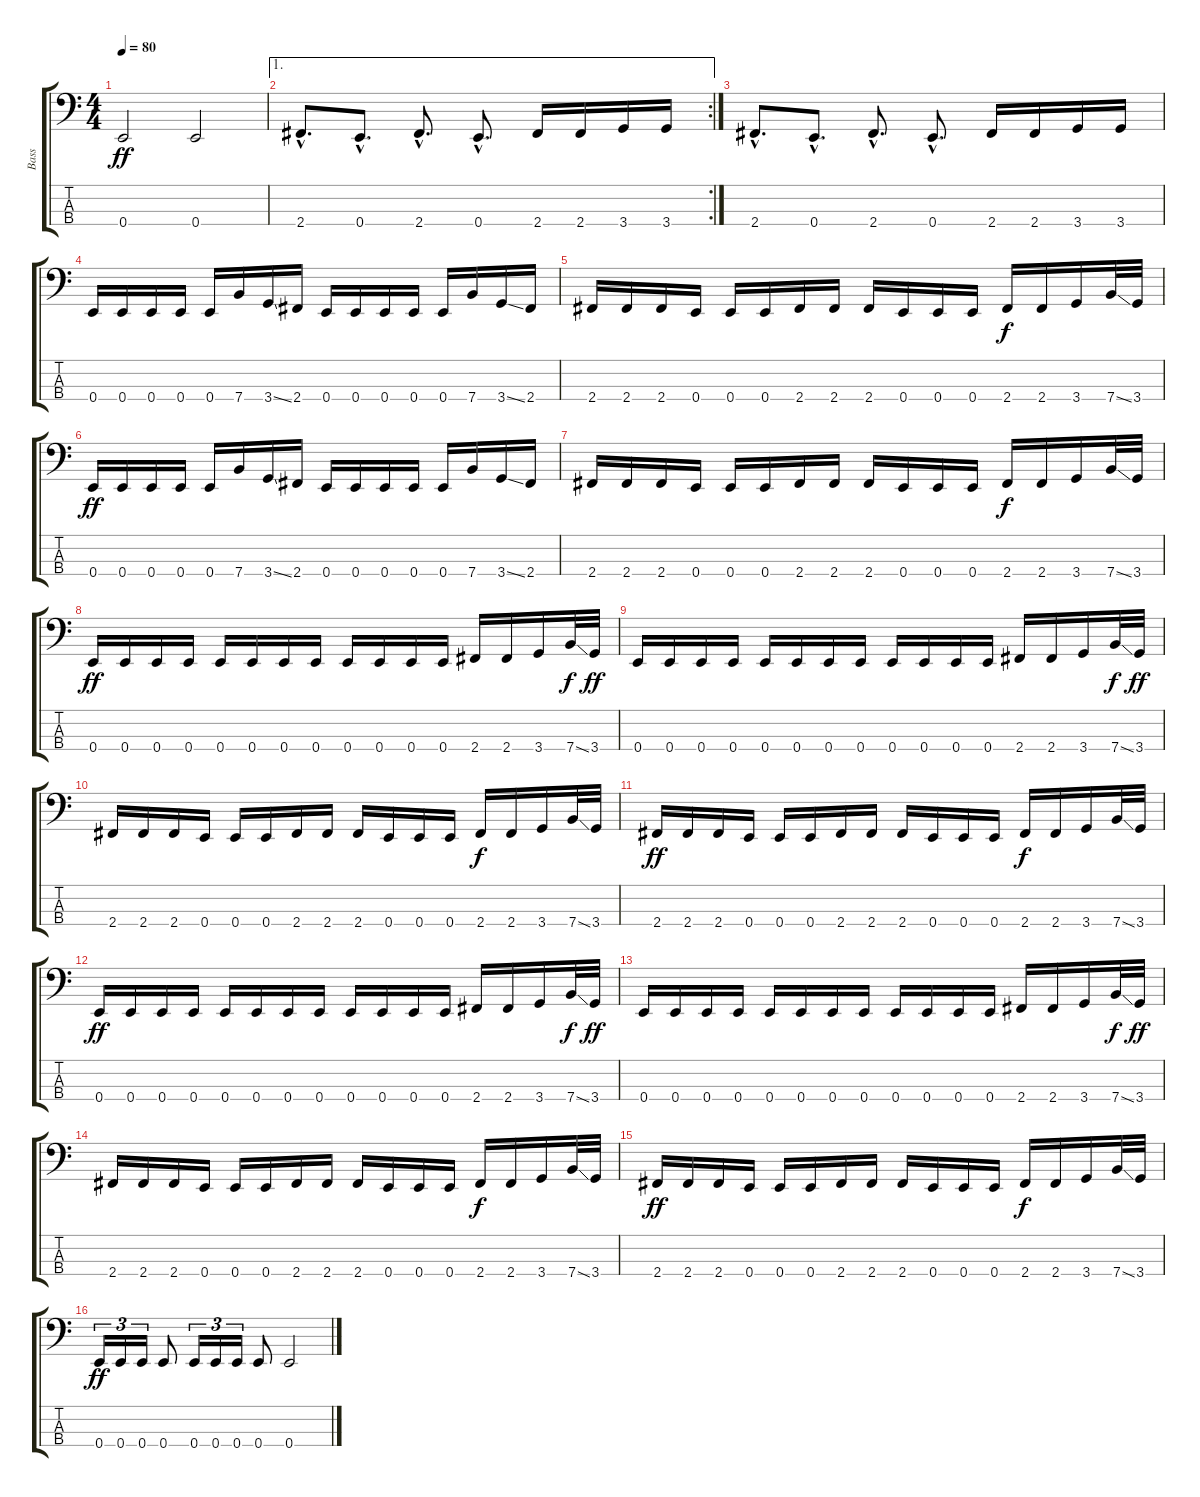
\track ("Bass" "Bass") {instrument electricbassfinger}
\staff {score tabs}
\tuning (G2 D2 A1 E1) {hide}
\ts (4 4)
\tempo 80
\clef f4
\ks c
0.4.2{dy ff} 0.4.2 |
\ae 1
\rc 2
2.4{hac}.8{d} 0.4{hac}.8{d} 2.4{hac}.8{d} 0.4{hac}.8{d} 2.4.16 2.4.16 3.4.16 3.4.16 |
2.4{hac}.8{d} 0.4{hac}.8{d} 2.4{hac}.8{d} 0.4{hac}.8{d} 2.4.16 2.4.16 3.4.16 3.4.16 |
0.4.16 0.4.16 0.4.16 0.4.16 0.4.16 7.4.16 3.4{ss}.16 2.4.16 0.4.16 0.4.16 0.4.16 0.4.16 0.4.16 7.4.16 3.4{ss}.16 2.4.16 |
2.4.16 2.4.16 2.4.16 0.4.16 0.4.16 0.4.16 2.4.16 2.4.16 2.4.16 0.4.16 0.4.16 0.4.16 2.4.16{dy f} 2.4.16 3.4.16 7.4{ss}.32 3.4.32 |
0.4.16{dy ff} 0.4.16 0.4.16 0.4.16 0.4.16 7.4.16 3.4{ss}.16 2.4.16 0.4.16 0.4.16 0.4.16 0.4.16 0.4.16 7.4.16 3.4{ss}.16 2.4.16 |
2.4.16 2.4.16 2.4.16 0.4.16 0.4.16 0.4.16 2.4.16 2.4.16 2.4.16 0.4.16 0.4.16 0.4.16 2.4.16{dy f} 2.4.16 3.4.16 7.4{ss}.32 3.4.32 |
0.4.16{dy ff} 0.4.16 0.4.16 0.4.16 0.4.16 0.4.16 0.4.16 0.4.16 0.4.16 0.4.16 0.4.16 0.4.16 2.4.16 2.4.16 3.4.16 7.4{ss}.32{dy f} 3.4.32{dy ff} |
0.4.16 0.4.16 0.4.16 0.4.16 0.4.16 0.4.16 0.4.16 0.4.16 0.4.16 0.4.16 0.4.16 0.4.16 2.4.16 2.4.16 3.4.16 7.4{ss}.32{dy f} 3.4.32{dy ff} |
2.4.16 2.4.16 2.4.16 0.4.16 0.4.16 0.4.16 2.4.16 2.4.16 2.4.16 0.4.16 0.4.16 0.4.16 2.4.16{dy f} 2.4.16 3.4.16 7.4{ss}.32 3.4.32 |
2.4.16{dy ff} 2.4.16 2.4.16 0.4.16 0.4.16 0.4.16 2.4.16 2.4.16 2.4.16 0.4.16 0.4.16 0.4.16 2.4.16{dy f} 2.4.16 3.4.16 7.4{ss}.32 3.4.32 |
0.4.16{dy ff} 0.4.16 0.4.16 0.4.16 0.4.16 0.4.16 0.4.16 0.4.16 0.4.16 0.4.16 0.4.16 0.4.16 2.4.16 2.4.16 3.4.16 7.4{ss}.32{dy f} 3.4.32{dy ff} |
0.4.16 0.4.16 0.4.16 0.4.16 0.4.16 0.4.16 0.4.16 0.4.16 0.4.16 0.4.16 0.4.16 0.4.16 2.4.16 2.4.16 3.4.16 7.4{ss}.32{dy f} 3.4.32{dy ff} |
2.4.16 2.4.16 2.4.16 0.4.16 0.4.16 0.4.16 2.4.16 2.4.16 2.4.16 0.4.16 0.4.16 0.4.16 2.4.16{dy f} 2.4.16 3.4.16 7.4{ss}.32 3.4.32 |
2.4.16{dy ff} 2.4.16 2.4.16 0.4.16 0.4.16 0.4.16 2.4.16 2.4.16 2.4.16 0.4.16 0.4.16 0.4.16 2.4.16{dy f} 2.4.16 3.4.16 7.4{ss}.32 3.4.32 |
0.4.16{tu (3 2) dy ff} 0.4.16{tu (3 2)} 0.4.16{tu (3 2)} 0.4.8 0.4.16{tu (3 2)} 0.4.16{tu (3 2)} 0.4.16{tu (3 2)} 0.4.8 0.4.2
